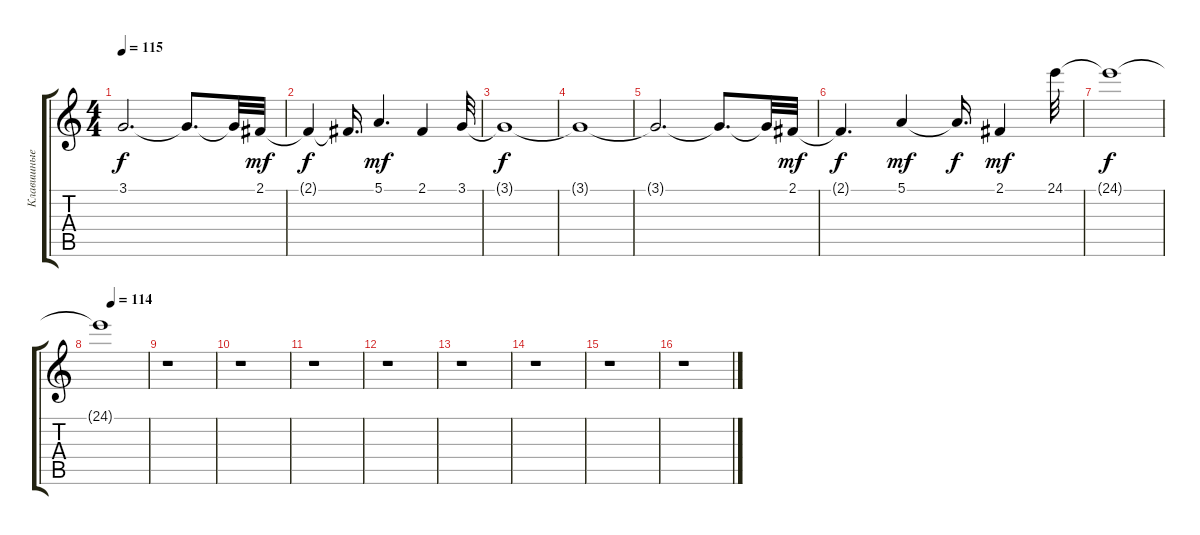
\track ("Клавишные" "Клавишные") {instrument stringensemble2}
\staff {score tabs}
\tuning (E4 B3 G3 D3 A2 E2) {hide}
\ts (4 4)
\tempo 115
\clef g2
\ks c
3.1{t}.2{d dy f} 3.1{t}.8{d} 3.1{t}.32 2.1.32{dy mf} |
2.1{t}.4{dy f} 2.1{t}.16{d} 5.1.4{d dy mf} 2.1.4 3.1.32 |
3.1{t}.1{dy f} |
3.1{t}.1 |
3.1{t}.2{d} 3.1{t}.8{d} 3.1{t}.32 2.1.32{dy mf} |
2.1{t}.4{d dy f} 5.1.4{dy mf} 5.1{t}.16{d dy f} 2.1.4{dy mf} 24.1.32 |
24.1{t}.1{dy f} |
\tempo (114 0.25)
24.1{t}.1 |
r.1 |
r.1 |
r.1 |
r.1 |
r.1 |
r.1 |
r.1 |
r.1
